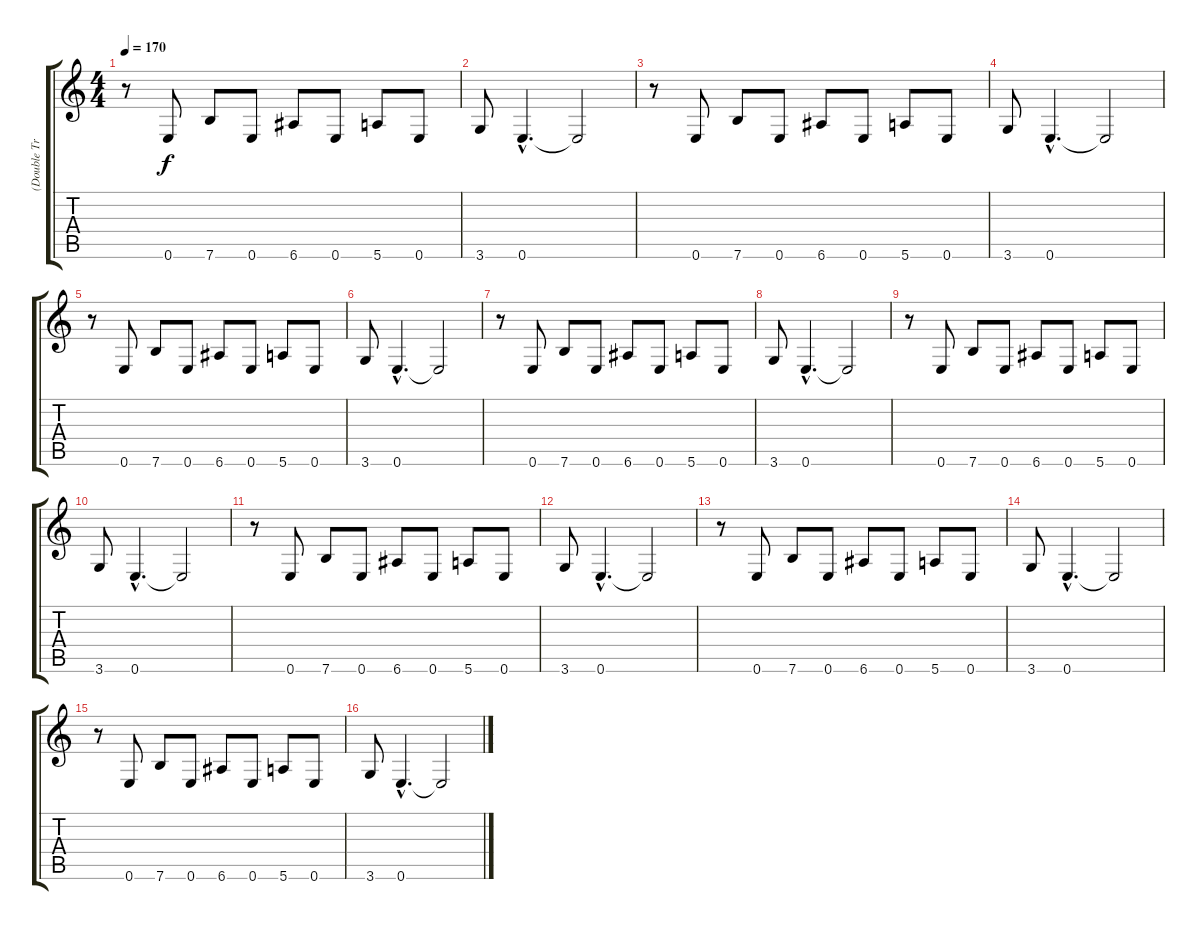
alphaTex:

\track ("(Double Track)" "(Double Tr") {instrument distortionguitar}
\staff {score tabs}
\tuning (E4 B3 G3 D3 A2 E2) {hide}
\ts (4 4)
\tempo 170
\clef g2
\ks c
r.8{dy f} 0.6.8 7.6.8 0.6.8 6.6.8 0.6.8 5.6.8 0.6.8 |
3.6.8 0.6{hac}.4{d} 0.6{t}.2 |
r.8 0.6.8 7.6.8 0.6.8 6.6.8 0.6.8 5.6.8 0.6.8 |
3.6.8 0.6{hac}.4{d} 0.6{t}.2 |
r.8 0.6.8 7.6.8 0.6.8 6.6.8 0.6.8 5.6.8 0.6.8 |
3.6.8 0.6{hac}.4{d} 0.6{t}.2 |
r.8 0.6.8 7.6.8 0.6.8 6.6.8 0.6.8 5.6.8 0.6.8 |
3.6.8 0.6{hac}.4{d} 0.6{t}.2 |
r.8 0.6.8 7.6.8 0.6.8 6.6.8 0.6.8 5.6.8 0.6.8 |
3.6.8 0.6{hac}.4{d} 0.6{t}.2 |
r.8 0.6.8 7.6.8 0.6.8 6.6.8 0.6.8 5.6.8 0.6.8 |
3.6.8 0.6{hac}.4{d} 0.6{t}.2 |
r.8 0.6.8 7.6.8 0.6.8 6.6.8 0.6.8 5.6.8 0.6.8 |
3.6.8 0.6{hac}.4{d} 0.6{t}.2 |
r.8 0.6.8 7.6.8 0.6.8 6.6.8 0.6.8 5.6.8 0.6.8 |
3.6.8 0.6{hac}.4{d} 0.6{t}.2
